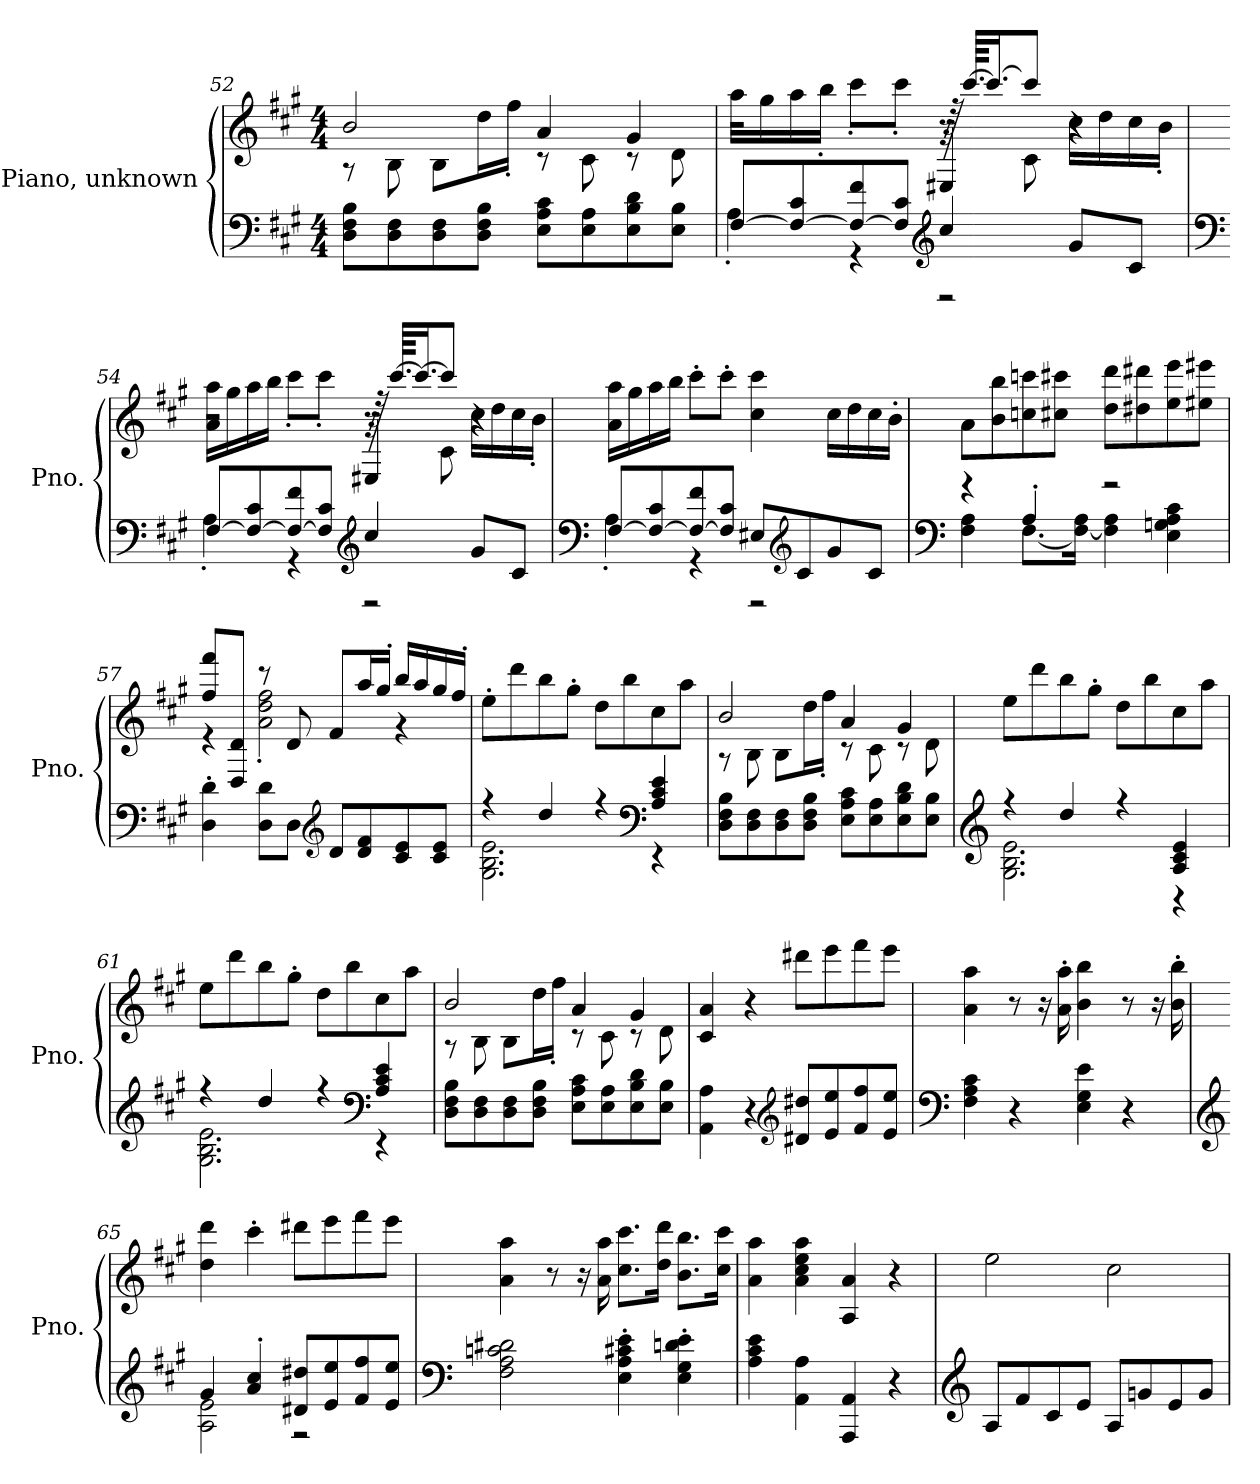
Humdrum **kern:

**kern	**kern
*part1	*part1
*staff2	*staff1
*I"Piano, unknown	*
*I'Pno.	*
*clefF4	*clefG2
*k[f#c#g#]	*k[f#c#g#]
*M4/4	*M4/4
=52	=52
*	*^
8D\ 8F#\ 8B\L	2b/	8r
8D\ 8F#\	.	8B\
8D\ 8F#\	.	8B\L
8D\ 8F#\ 8B\J	.	16dd\L
.	.	16ff#'\JJ
8E\ 8A\ 8c#\L	4a/	8r
8E\ 8A\	.	8c#\
8E\ 8B\ 8d\	4g#/	8r
8E\ 8B\J	.	8d\
!!LO:LB:g=z
=53	=53	=53
*^	*	*^
[8F#/L	4A'\	2r	16aa\LL	2r
.	.	.	16gg#\	.
8F#/_ 8c#/	.	.	16aa\	.
.	.	.	16bb'\JJ	.
8F#/_ 8f#/	4r	.	8ccc#'\L	.
8F#/] 8c#/J	.	.	8ccc#'\J	.
*clefG2	*	*	*	*
4cc#/	2r	128r	8r	4E#X'/
.	.	[64.ccc#/KKLL	.	.
.	.	16.ccc#/J_	.	.
.	.	8ccc#/J]	8c#\	.
8g#/L	.	4r	16cc#\LL	4r
.	.	.	16dd\	.
8c#/J	.	.	16cc#\	.
.	.	.	16b'\JJ	.
=54	=54	=54	=54	=54
*clefF4	*	*	*	*
[8F#/L	4A'\	2r	16a\ 16aa\LL	2r
.	.	.	16gg#\	.
8F#/_ 8c#/	.	.	16aa\	.
.	.	.	16bb\JJ	.
8F#/_ 8f#/	4r	.	8ccc#'\L	.
8F#/] 8c#/J	.	.	8ccc#'\J	.
*clefG2	*	*	*	*
4cc#/	2r	128r	8r	4E#X'/
.	.	[64.ccc#/KKLL	.	.
.	.	16.ccc#/J_	.	.
.	.	8ccc#/J]	8c#\	.
8g#/L	.	4r	16cc#\LL	4r
.	.	.	16dd\	.
8c#/J	.	.	16cc#\	.
.	.	.	16b'\JJ	.
*	*	*v	*v	*v
!!LO:LB:g=z
=55	=55	=55
*clefF4	*	*
[8F#/L	4A'\	16a\ 16aa\LL
.	.	16gg#\
8F#/_ 8c#/	.	16aa\
.	.	16bb\JJ
8F#/_ 8f#/	4r	8ccc#'\L
8F#/] 8c#/J	.	8ccc#'\J
8E#X/L	2r	4cc#\ 4ccc#\
*clefG2	*	*
8c#/	.	.
8g#/	.	16cc#\LL
.	.	16dd\
8c#/J	.	16cc#\
.	.	16b'\JJ
=56	=56	=56
*clefF4	*	*
4r	4F#\ 4A\	8a\L
.	.	8b\ 8bb\
4A'/	[8.F#\L	8ccn\ 8cccn\
.	.	8cc#X\ 8ccc#X\J
.	16F#\_ 16A\Jk	.
2r	4F#\] 4A\	8dd\ 8ddd\L
.	.	8dd#X\ 8ddd#X\
.	4E\ 4Gn\ 4A\ 4c#\	8ee\ 8eee\
.	.	8ee#X\ 8eee#X\J
*v	*v	*
!!LO:LB:g=z
=57	=57
*	*^
4D\' 4d\'	8ff#/ 8fff#/L	4r
.	8D/ 8d/J	.
8D\ 8d\L	8r	2a\' 2dd\' 2ff#\'
8D\J	8d/	.
*clefG2	*	*
8d/L	8f#/L	.
8d/ 8f#/	16aa/L	.
.	16gg#'/JJ	.
8c#/ 8e/	16bb/LL	4r
.	16aa/	.
8c#/ 8e/J	16gg#/	.
.	16ff#'/JJ	.
*	*v	*v
=58	=58
*^	*
4r	2.G#\ 2.B\ 2.e\	8ee'\L
.	.	8ddd\
4dd/	.	8bb\
.	.	8gg#'\J
4r	.	8dd\L
.	.	8bb\
*clefF4	*	*
4A/ 4c#/ 4e/	4r	8cc#\
.	.	8aa\J
*v	*v	*
=59	=59
*	*^
8D\ 8F#\ 8B\L	2b/	8r
8D\ 8F#\	.	8B\
8D\ 8F#\	.	8B\L
8D\ 8F#\ 8B\J	.	16dd\L
.	.	16ff#'\JJ
8E\ 8A\ 8c#\L	4a/	8r
8E\ 8A\	.	8c#\
8E\ 8B\ 8d\	4g#/	8r
8E\ 8B\J	.	8d\
*	*v	*v
=60	=60
*clefG2	*
*^	*
4r	2.G#\ 2.B\ 2.e\	8ee\L
.	.	8ddd\
4dd/	.	8bb\
.	.	8gg#'\J
4r	.	8dd\L
.	.	8bb\
4A/ 4c#/ 4e/	4r	8cc#\
.	.	8aa\J
!!LO:PB:g=z
=61	=61	=61
4r	2.G#\ 2.B\ 2.e\	8ee\L
.	.	8ddd\
4dd/	.	8bb\
.	.	8gg#'\J
4r	.	8dd\L
.	.	8bb\
*clefF4	*	*
4A/ 4c#/ 4e/	4r	8cc#\
.	.	8aa\J
*v	*v	*
=62	=62
*	*^
8D\ 8F#\ 8B\L	2b/	8r
8D\ 8F#\	.	8B\
8D\ 8F#\	.	8B\L
8D\ 8F#\ 8B\J	.	16dd\L
.	.	16ff#'\JJ
8E\ 8A\ 8c#\L	4a/	8r
8E\ 8A\	.	8c#\
8E\ 8B\ 8d\	4g#/	8r
8E\ 8B\J	.	8d\
*	*v	*v
=63	=63
4AA\ 4A\	4c#/ 4a/
4r	4r
*clefG2	*
8d#X/ 8dd#X/L	8ddd#X\L
8e/ 8ee/	8eee\
8f#/ 8ff#/	8fff#\
8e/ 8ee/J	8eee\J
=64	=64
*clefF4	*
4F#\ 4A\ 4c#\	4a\ 4aa\
4r	8r
.	16r
.	16a\' 16aa\'
4E\ 4G#\ 4e\	4b\ 4bb\
4r	8r
.	16r
.	16b\' 16bb\'
!!LO:LB:g=z
=65	=65
*clefG2	*
*^	*
4g#/	2A\ 2e\	4dd\ 4ddd\
4a/' 4cc#/'	.	4ccc#'\
8d#X/ 8dd#X/L	2r	8ddd#X\L
8e/ 8ee/	.	8eee\
8f#/ 8ff#/	.	8fff#\
8e/ 8ee/J	.	8eee\J
*v	*v	*
=66	=66
*clefF4	*
2F#\ 2A\ 2cn\ 2d#X\	4a\ 4aa\
.	8r
.	16r
.	16a\ 16aa\
4E\' 4A\' 4c#X\' 4e\'	8.cc#\ 8.ccc#\L
.	16dd\ 16ddd\Jk
4E\' 4G#\' 4dn\' 4e\'	8.b\ 8.bb\L
.	16cc#\ 16ccc#\Jk
=67	=67
4A\ 4c#\ 4e\	4a\ 4aa\
4AA\ 4A\	4a\ 4cc#\ 4ee\ 4aa\
4AAA/ 4AA/	4A/ 4a/
4r	4r
=68	=68
*clefG2	*
8A/L	2ee\
8f#/	.
8c#/	.
8e/J	.
8A/L	2cc#\
8gn/	.
8e/	.
8g/J	.
=	=
*-	*-
